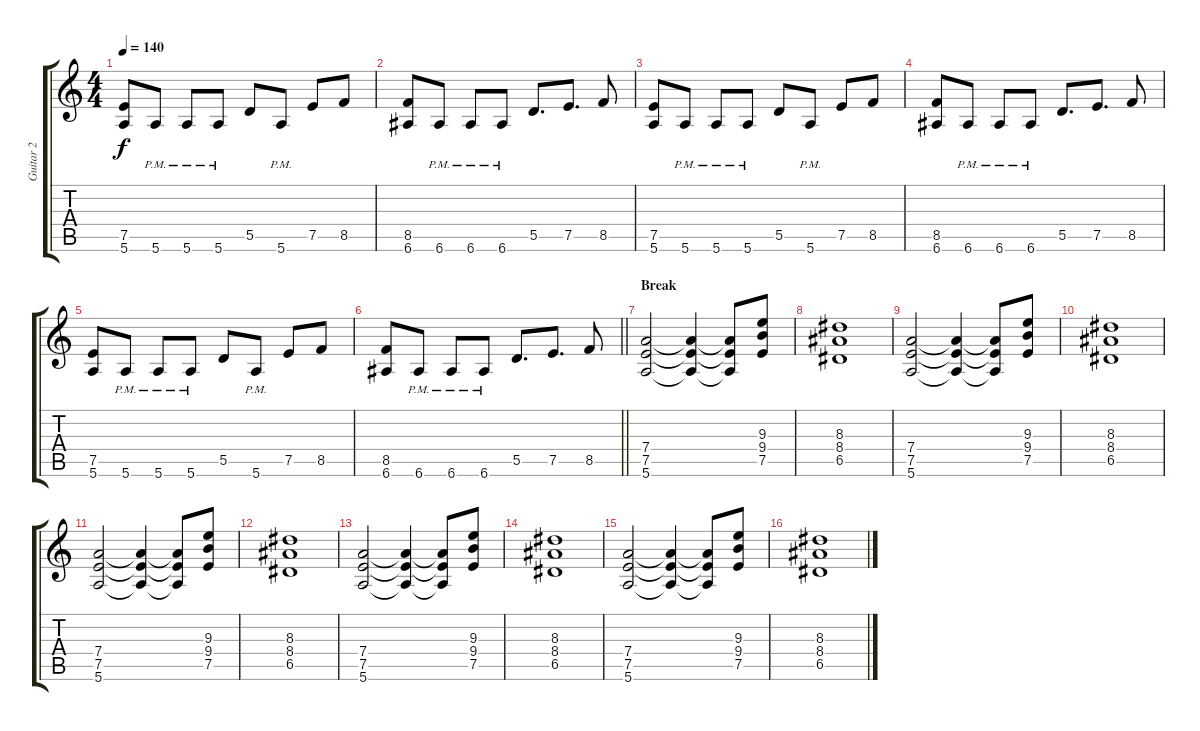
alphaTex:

\track ("Guitar 2" "Guitar 2") {instrument distortionguitar}
\staff {score tabs}
\tuning (E4 B3 G3 D3 A2 E2) {hide}
\ts (4 4)
\tempo 140
\clef g2
\ks c
(7.5 5.6).8{dy f} 5.6{pm}.8 5.6{pm}.8 5.6{pm}.8 5.5.8 5.6{pm}.8 7.5.8 8.5.8 |
(8.5 6.6).8 6.6{pm}.8 6.6{pm}.8 6.6{pm}.8 5.5.8{d} 7.5.8{d} 8.5.8 |
(7.5 5.6).8 5.6{pm}.8 5.6{pm}.8 5.6{pm}.8 5.5.8 5.6{pm}.8 7.5.8 8.5.8 |
(8.5 6.6).8 6.6{pm}.8 6.6{pm}.8 6.6{pm}.8 5.5.8{d} 7.5.8{d} 8.5.8 |
(7.5 5.6).8 5.6{pm}.8 5.6{pm}.8 5.6{pm}.8 5.5.8 5.6{pm}.8 7.5.8 8.5.8 |
\barLineRight lightlight
(8.5 6.6).8 6.6{pm}.8 6.6{pm}.8 6.6{pm}.8 5.5.8{d} 7.5.8{d} 8.5.8 |
\section ("" "Break")
(7.4 7.5 5.6).2 (7.4{t} 7.5{t} 5.6{t}).4 (7.4{t} 7.5{t} 5.6{t}).8 (9.3 9.4 7.5).8 |
(8.3 8.4 6.5).1 |
(7.4 7.5 5.6).2 (7.4{t} 7.5{t} 5.6{t}).4 (7.4{t} 7.5{t} 5.6{t}).8 (9.3 9.4 7.5).8 |
(8.3 8.4 6.5).1 |
(7.4 7.5 5.6).2 (7.4{t} 7.5{t} 5.6{t}).4 (7.4{t} 7.5{t} 5.6{t}).8 (9.3 9.4 7.5).8 |
(8.3 8.4 6.5).1 |
(7.4 7.5 5.6).2 (7.4{t} 7.5{t} 5.6{t}).4 (7.4{t} 7.5{t} 5.6{t}).8 (9.3 9.4 7.5).8 |
(8.3 8.4 6.5).1 |
(7.4 7.5 5.6).2 (7.4{t} 7.5{t} 5.6{t}).4 (7.4{t} 7.5{t} 5.6{t}).8 (9.3 9.4 7.5).8 |
(8.3 8.4 6.5).1
